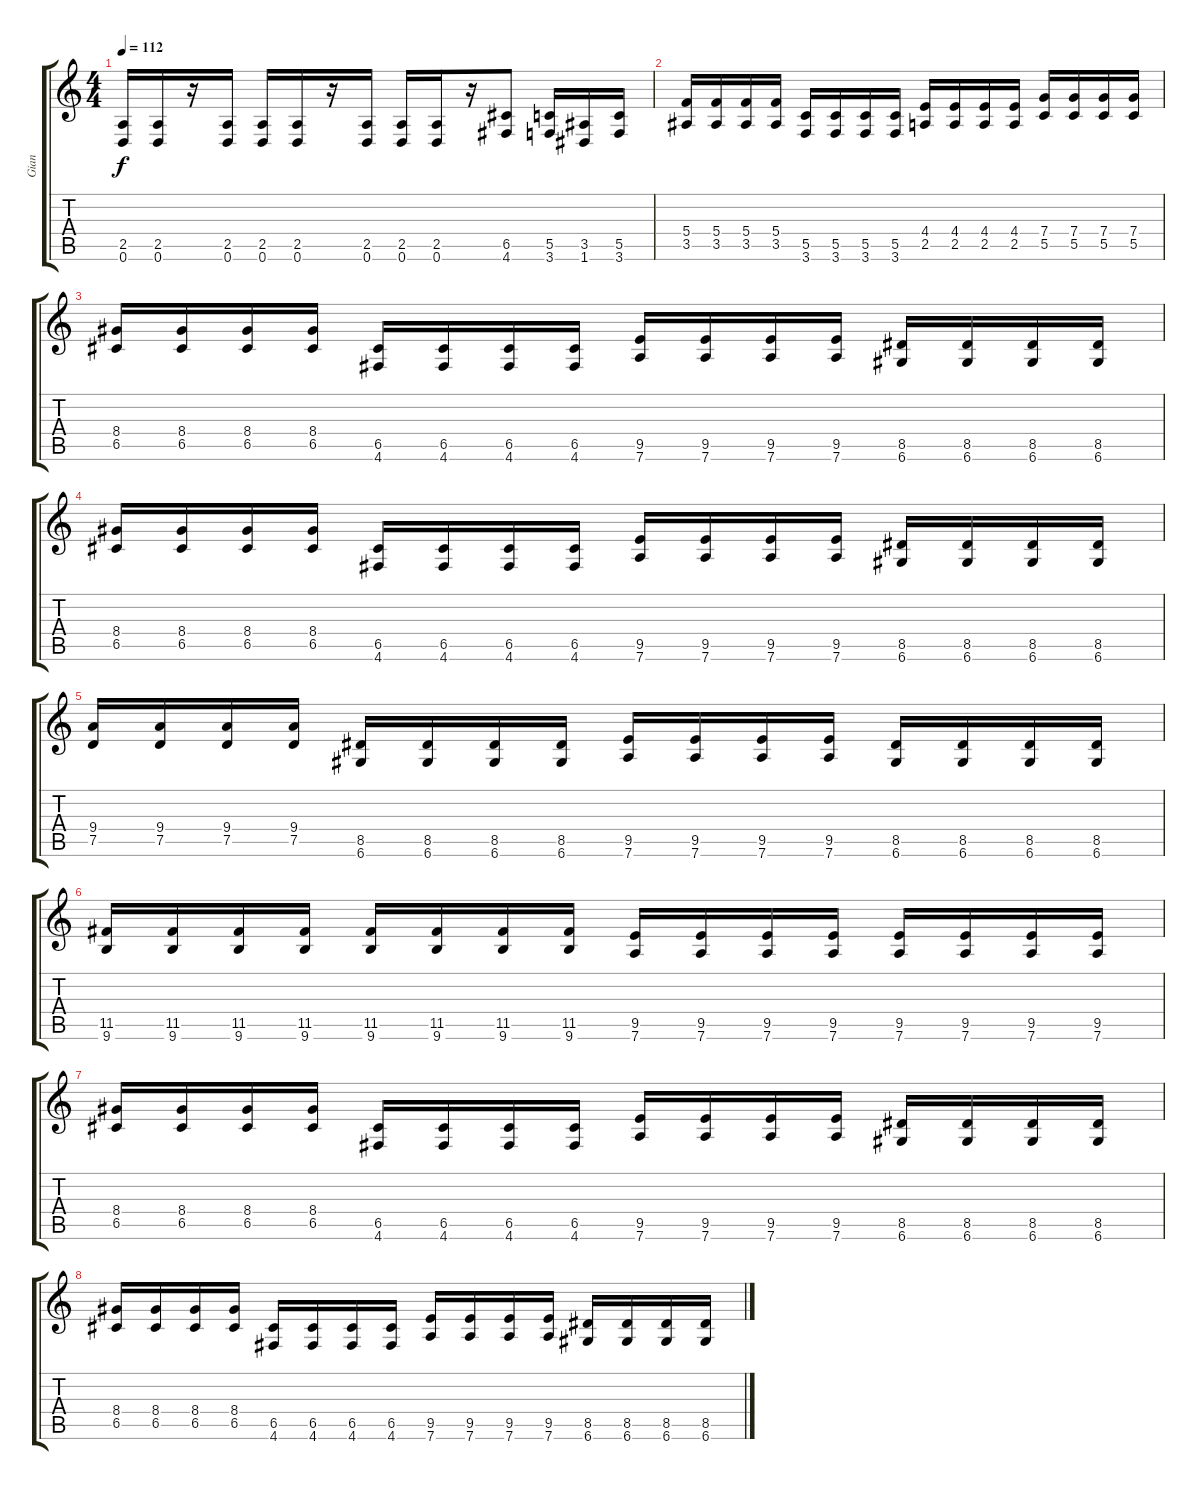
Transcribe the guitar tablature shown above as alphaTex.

\track ("Gian" "Gian") {instrument distortionguitar}
\staff {score tabs}
\tuning (D4 A3 F3 C3 G2 D2) {hide}
\ts (4 4)
\tempo 112
\clef g2
\ks c
(2.5 0.6).16{dy f} (2.5 0.6).16 r.16 (2.5 0.6).16 (2.5 0.6).16 (2.5 0.6).16 r.16 (2.5 0.6).16 (2.5 0.6).16 (2.5 0.6).16 r.16 (6.5 4.6).8 (5.5 3.6).16 (3.5 1.6).16 (5.5 3.6).16 |
(5.4 3.5).16 (5.4 3.5).16 (5.4 3.5).16 (5.4 3.5).16 (5.5 3.6).16 (5.5 3.6).16 (5.5 3.6).16 (5.5 3.6).16 (4.4 2.5).16 (4.4 2.5).16 (4.4 2.5).16 (4.4 2.5).16 (7.4 5.5).16 (7.4 5.5).16 (7.4 5.5).16 (7.4 5.5).16 |
(8.4 6.5).16 (8.4 6.5).16 (8.4 6.5).16 (8.4 6.5).16 (6.5 4.6).16 (6.5 4.6).16 (6.5 4.6).16 (6.5 4.6).16 (9.5 7.6).16 (9.5 7.6).16 (9.5 7.6).16 (9.5 7.6).16 (8.5 6.6).16 (8.5 6.6).16 (8.5 6.6).16 (8.5 6.6).16 |
(8.4 6.5).16 (8.4 6.5).16 (8.4 6.5).16 (8.4 6.5).16 (6.5 4.6).16 (6.5 4.6).16 (6.5 4.6).16 (6.5 4.6).16 (9.5 7.6).16 (9.5 7.6).16 (9.5 7.6).16 (9.5 7.6).16 (8.5 6.6).16 (8.5 6.6).16 (8.5 6.6).16 (8.5 6.6).16 |
(9.4 7.5).16 (9.4 7.5).16 (9.4 7.5).16 (9.4 7.5).16 (8.5 6.6).16 (8.5 6.6).16 (8.5 6.6).16 (8.5 6.6).16 (9.5 7.6).16 (9.5 7.6).16 (9.5 7.6).16 (9.5 7.6).16 (8.5 6.6).16 (8.5 6.6).16 (8.5 6.6).16 (8.5 6.6).16 |
(11.5 9.6).16 (11.5 9.6).16 (11.5 9.6).16 (11.5 9.6).16 (11.5 9.6).16 (11.5 9.6).16 (11.5 9.6).16 (11.5 9.6).16 (9.5 7.6).16 (9.5 7.6).16 (9.5 7.6).16 (9.5 7.6).16 (9.5 7.6).16 (9.5 7.6).16 (9.5 7.6).16 (9.5 7.6).16 |
(8.4 6.5).16 (8.4 6.5).16 (8.4 6.5).16 (8.4 6.5).16 (6.5 4.6).16 (6.5 4.6).16 (6.5 4.6).16 (6.5 4.6).16 (9.5 7.6).16 (9.5 7.6).16 (9.5 7.6).16 (9.5 7.6).16 (8.5 6.6).16 (8.5 6.6).16 (8.5 6.6).16 (8.5 6.6).16 |
(8.4 6.5).16 (8.4 6.5).16 (8.4 6.5).16 (8.4 6.5).16 (6.5 4.6).16 (6.5 4.6).16 (6.5 4.6).16 (6.5 4.6).16 (9.5 7.6).16 (9.5 7.6).16 (9.5 7.6).16 (9.5 7.6).16 (8.5 6.6).16 (8.5 6.6).16 (8.5 6.6).16 (8.5 6.6).16
